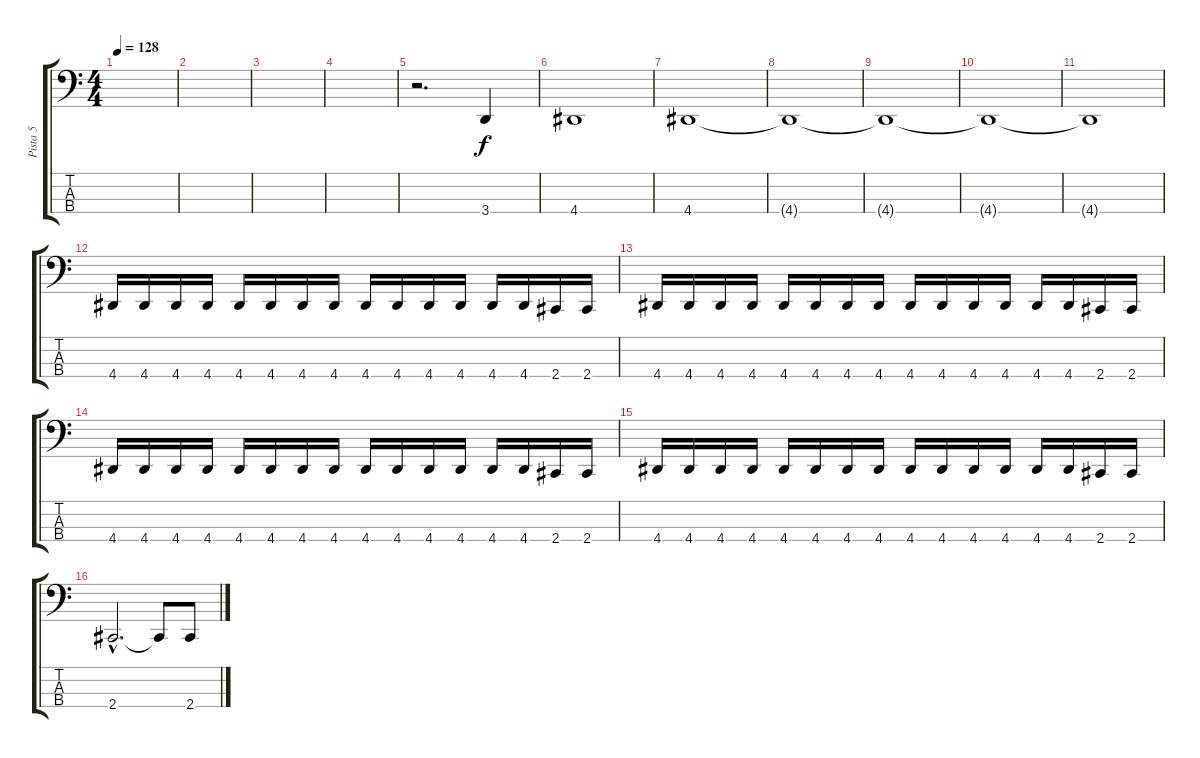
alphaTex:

\track ("Pista 5" "Pista 5") {instrument electricbasspick}
\staff {score tabs}
\tuning (D2 A1 E1 B0) {hide}
\ts (4 4)
\tempo 128
\clef f4
\ks c
|
|
|
|
r.2{d} 3.4.4 |
4.4.1 |
4.4.1 |
4.4{t}.1 |
4.4{t}.1 |
4.4{t}.1 |
4.4{t}.1 |
4.4.16 4.4.16 4.4.16 4.4.16 4.4.16 4.4.16 4.4.16 4.4.16 4.4.16 4.4.16 4.4.16 4.4.16 4.4.16 4.4.16 2.4.16 2.4.16 |
4.4.16 4.4.16 4.4.16 4.4.16 4.4.16 4.4.16 4.4.16 4.4.16 4.4.16 4.4.16 4.4.16 4.4.16 4.4.16 4.4.16 2.4.16 2.4.16 |
4.4.16 4.4.16 4.4.16 4.4.16 4.4.16 4.4.16 4.4.16 4.4.16 4.4.16 4.4.16 4.4.16 4.4.16 4.4.16 4.4.16 2.4.16 2.4.16 |
4.4.16 4.4.16 4.4.16 4.4.16 4.4.16 4.4.16 4.4.16 4.4.16 4.4.16 4.4.16 4.4.16 4.4.16 4.4.16 4.4.16 2.4.16 2.4.16 |
2.4{hac}.2{d} 2.4{t}.8 2.4.8
